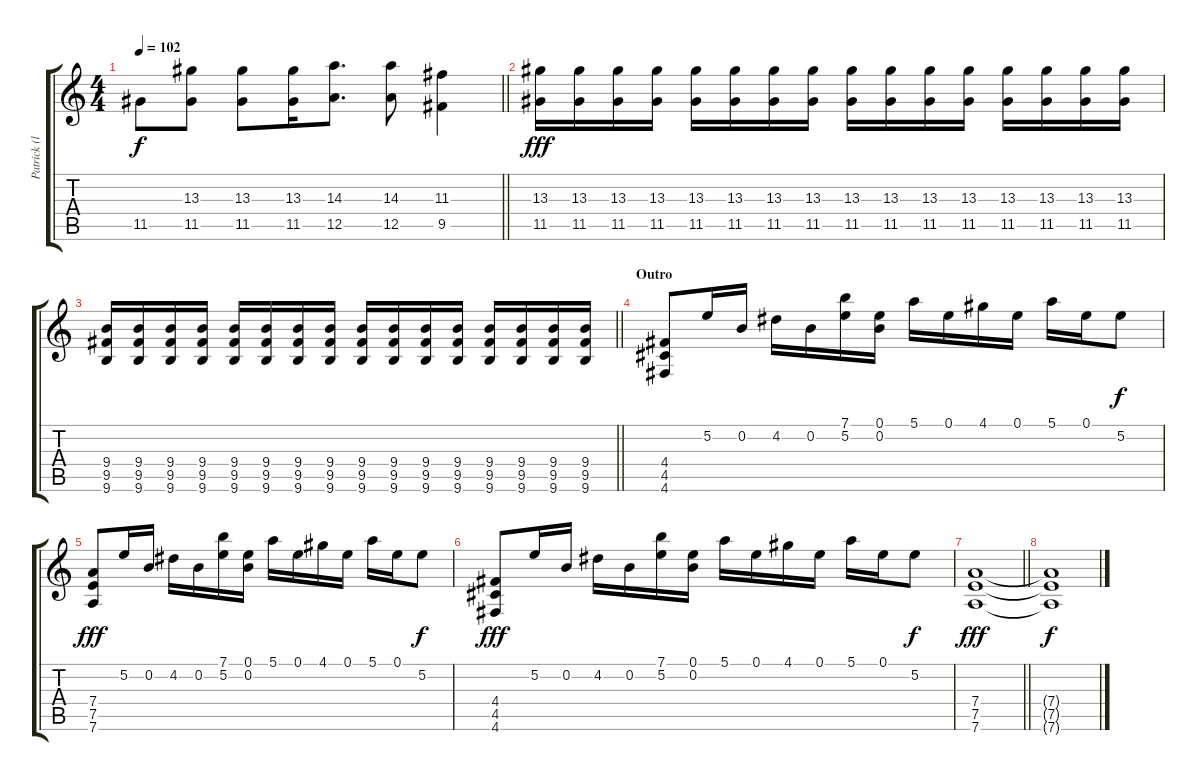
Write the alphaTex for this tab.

\track ("Patrick (lead I)" "Patrick (l") {instrument overdrivenguitar}
\staff {score tabs}
\tuning (E4 B3 G3 D3 A2 D2) {hide}
\ts (4 4)
\tempo 102
\clef g2
\barLineRight lightlight
\ks c
11.5{t}.8{dy f} (13.3 11.5).8 (13.3 11.5).8 (13.3 11.5).16 (14.3 12.5).8{d} (14.3 12.5).8 (11.3 9.5).4 |
(13.3 11.5).16{dy fff} (13.3 11.5).16 (13.3 11.5).16 (13.3 11.5).16 (13.3 11.5).16 (13.3 11.5).16 (13.3 11.5).16 (13.3 11.5).16 (13.3 11.5).16 (13.3 11.5).16 (13.3 11.5).16 (13.3 11.5).16 (13.3 11.5).16 (13.3 11.5).16 (13.3 11.5).16 (13.3 11.5).16 |
\barLineRight lightlight
(9.4 9.5 9.6).16 (9.4 9.5 9.6).16 (9.4 9.5 9.6).16 (9.4 9.5 9.6).16 (9.4 9.5 9.6).16 (9.4 9.5 9.6).16 (9.4 9.5 9.6).16 (9.4 9.5 9.6).16 (9.4 9.5 9.6).16 (9.4 9.5 9.6).16 (9.4 9.5 9.6).16 (9.4 9.5 9.6).16 (9.4 9.5 9.6).16 (9.4 9.5 9.6).16 (9.4 9.5 9.6).16 (9.4 9.5 9.6).16 |
\section ("" "Outro")
(4.4 4.5 4.6).8 5.2.16 0.2.16 4.2.16 0.2.16 (7.1 5.2).16 (0.1 0.2).16 5.1.16 0.1.16 4.1.16 0.1.16 5.1.16 0.1.16 5.2.8{dy f} |
(7.4 7.5 7.6).8{dy fff} 5.2.16 0.2.16 4.2.16 0.2.16 (7.1 5.2).16 (0.1 0.2).16 5.1.16 0.1.16 4.1.16 0.1.16 5.1.16 0.1.16 5.2.8{dy f} |
(4.4 4.5 4.6).8{dy fff} 5.2.16 0.2.16 4.2.16 0.2.16 (7.1 5.2).16 (0.1 0.2).16 5.1.16 0.1.16 4.1.16 0.1.16 5.1.16 0.1.16 5.2.8{dy f} |
\barLineRight lightlight
(7.4 7.5 7.6).1{dy fff} |
(7.4{t} 7.5{t} 7.6{t}).1{dy f}
